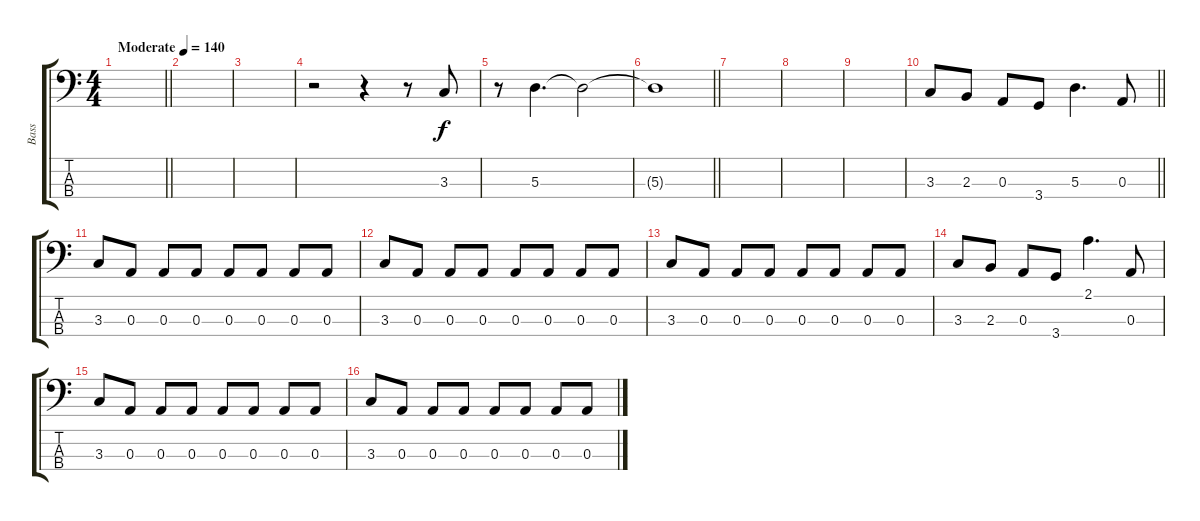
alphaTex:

\track ("Bass" "Bass") {instrument electricbassfinger}
\staff {score tabs}
\tuning (G2 D2 A1 E1) {hide}
\ts (4 4)
\tempo (140 "Moderate")
\clef f4
\barLineRight lightlight
\ks aminor
|
|
|
r.2 r.4 r.8 3.3.8 |
r.8 5.3.4{d} 5.3{t}.2 |
\barLineRight lightlight
5.3{t}.1 |
|
|
|
\barLineRight lightlight
3.3.8 2.3.8 0.3.8 3.4.8 5.3.4{d} 0.3.8 |
3.3.8 0.3.8 0.3.8 0.3.8 0.3.8 0.3.8 0.3.8 0.3.8 |
3.3.8 0.3.8 0.3.8 0.3.8 0.3.8 0.3.8 0.3.8 0.3.8 |
3.3.8 0.3.8 0.3.8 0.3.8 0.3.8 0.3.8 0.3.8 0.3.8 |
3.3.8 2.3.8 0.3.8 3.4.8 2.1.4{d} 0.3.8 |
3.3.8 0.3.8 0.3.8 0.3.8 0.3.8 0.3.8 0.3.8 0.3.8 |
3.3.8 0.3.8 0.3.8 0.3.8 0.3.8 0.3.8 0.3.8 0.3.8
